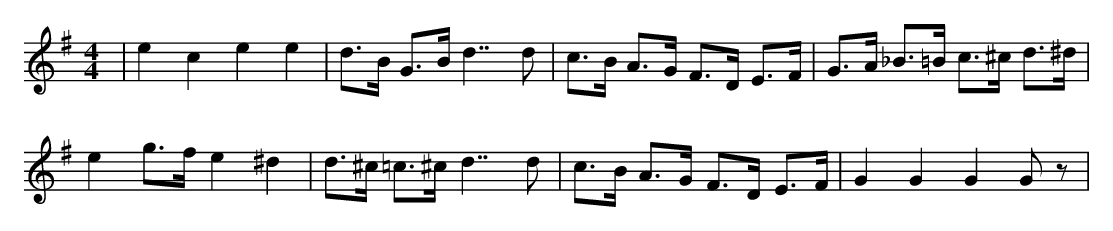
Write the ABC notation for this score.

X:1
M:4/4
L:1/8
K:G
| e2 c2 e2 e2 | d>B G>B d7/d | c>B A>G F>D E>F | G>A _B>=B c>^c d>^d |
 e2 g>f e2 ^d2 | d>^c =c>^c d7/d | c>B A>G F>D E>F | G2 G2 G2 Gz |
